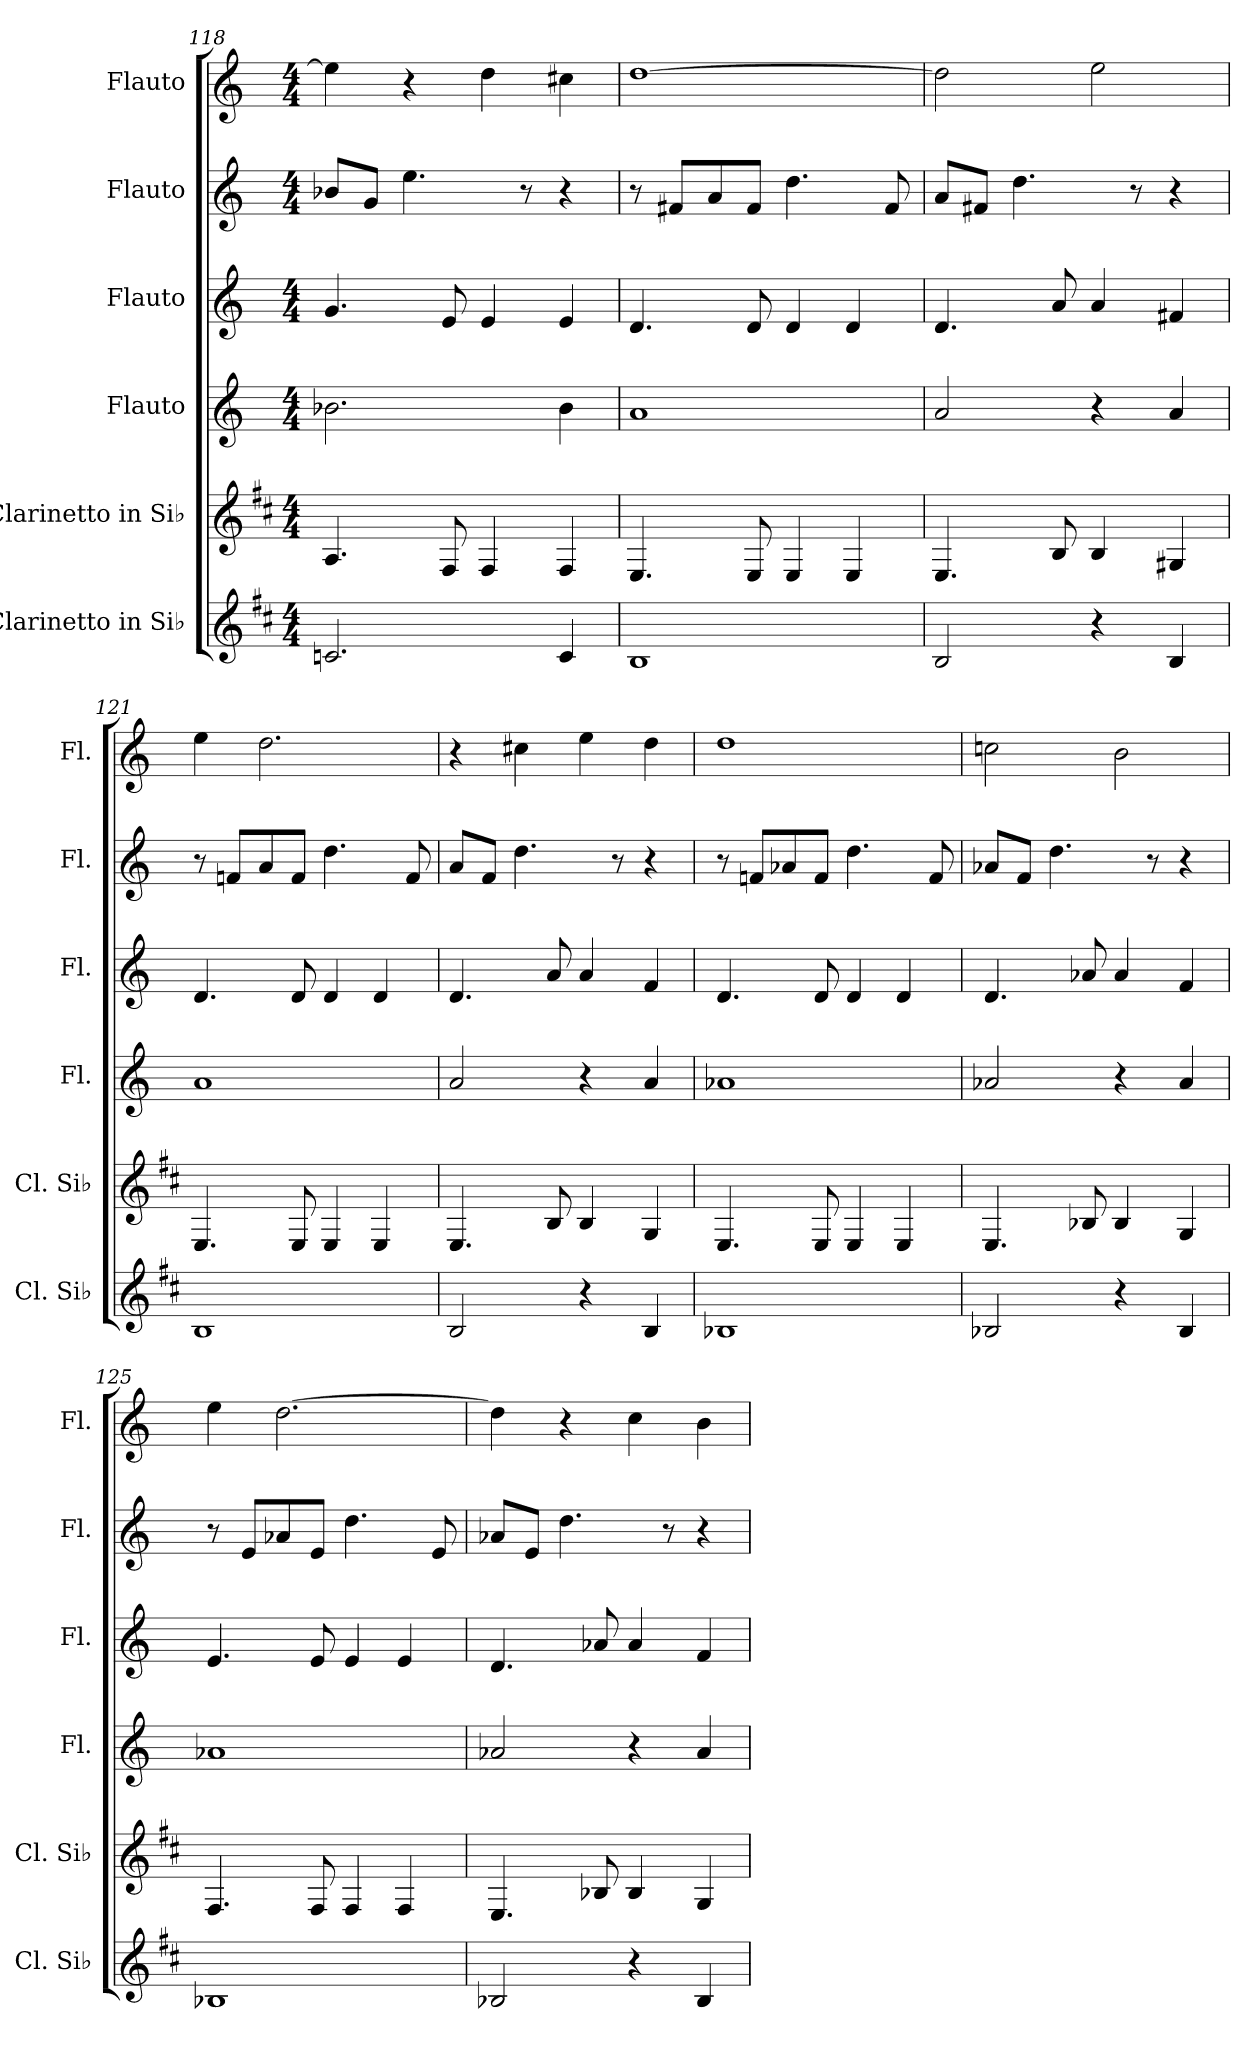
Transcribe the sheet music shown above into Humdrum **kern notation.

**kern	**kern	**kern	**kern	**kern	**kern
*part6	*part5	*part4	*part3	*part2	*part1
*staff6	*staff5	*staff4	*staff3	*staff2	*staff1
*I"Clarinetto in Si♭	*I"Clarinetto in Si♭	*I"Flauto	*I"Flauto	*I"Flauto	*I"Flauto
*I'Cl. Si♭	*I'Cl. Si♭	*I'Fl.	*I'Fl.	*I'Fl.	*I'Fl.
*clefG2	*clefG2	*clefG2	*clefG2	*clefG2	*clefG2
*ITrd1c2	*ITrd1c2	*	*	*	*
*k[]	*k[]	*k[]	*k[]	*k[]	*k[]
*M4/4	*M4/4	*M4/4	*M4/4	*M4/4	*M4/4
=118	=118	=118	=118	=118	=118
2.B-X/	4.G/	2.b-X\	4.g/	8b-X/L	4ee\]
.	.	.	.	8g/J	.
.	.	.	.	4.ee\	4r
.	8E/	.	8e/	.	.
.	4E/	.	4e/	.	4dd\
.	.	.	.	8r	.
4B-/	4E/	4b-\	4e/	4r	4cc#X\
!!LO:LB:g=z
=119	=119	=119	=119	=119	=119
1A	4.D/	1a	4.d/	8r	[1dd
.	.	.	.	8f#X/L	.
.	.	.	.	8a/	.
.	8D/	.	8d/	8f#/J	.
.	4D/	.	4d/	4.dd\	.
.	4D/	.	4d/	.	.
.	.	.	.	8f#/	.
=120	=120	=120	=120	=120	=120
2A/	4.D/	2a/	4.d/	8a/L	2dd\]
.	.	.	.	8f#X/J	.
.	.	.	.	4.dd\	.
.	8A/	.	8a/	.	.
4r	4A/	4r	4a/	.	2ee\
.	.	.	.	8r	.
4A/	4F#X/	4a/	4f#X/	4r	.
=121	=121	=121	=121	=121	=121
1A	4.D/	1a	4.d/	8r	4ee\
.	.	.	.	8fn/L	.
.	.	.	.	8a/	2.dd\
.	8D/	.	8d/	8f/J	.
.	4D/	.	4d/	4.dd\	.
.	4D/	.	4d/	.	.
.	.	.	.	8f/	.
=122	=122	=122	=122	=122	=122
2A/	4.D/	2a/	4.d/	8a/L	4r
.	.	.	.	8f/J	.
.	.	.	.	4.dd\	4cc#X\
.	8A/	.	8a/	.	.
4r	4A/	4r	4a/	.	4ee\
.	.	.	.	8r	.
4A/	4F/	4a/	4f/	4r	4dd\
=123	=123	=123	=123	=123	=123
1A-X	4.D/	1a-X	4.d/	8r	1dd
.	.	.	.	8fn/L	.
.	.	.	.	8a-X/	.
.	8D/	.	8d/	8f/J	.
.	4D/	.	4d/	4.dd\	.
.	4D/	.	4d/	.	.
.	.	.	.	8f/	.
=124	=124	=124	=124	=124	=124
2A-X/	4.D/	2a-X/	4.d/	8a-X/L	2ccn\
.	.	.	.	8f/J	.
.	.	.	.	4.dd\	.
.	8A-X/	.	8a-X/	.	.
4r	4A-/	4r	4a-/	.	2b\
.	.	.	.	8r	.
4A-/	4F/	4a-/	4f/	4r	.
=125	=125	=125	=125	=125	=125
1A-X	4.E/	1a-X	4.e/	8r	4ee\
.	.	.	.	8e/L	.
.	.	.	.	8a-X/	[2.dd\
.	8E/	.	8e/	8e/J	.
.	4E/	.	4e/	4.dd\	.
.	4E/	.	4e/	.	.
.	.	.	.	8e/	.
!!LO:LB:g=z
=126	=126	=126	=126	=126	=126
2A-X/	4.D/	2a-X/	4.d/	8a-X/L	4dd\]
.	.	.	.	8e/J	.
.	.	.	.	4.dd\	4r
.	8A-X/	.	8a-X/	.	.
4r	4A-/	4r	4a-/	.	4cc\
.	.	.	.	8r	.
4A-/	4F/	4a-/	4f/	4r	4b\
=	=	=	=	=	=
*-	*-	*-	*-	*-	*-
